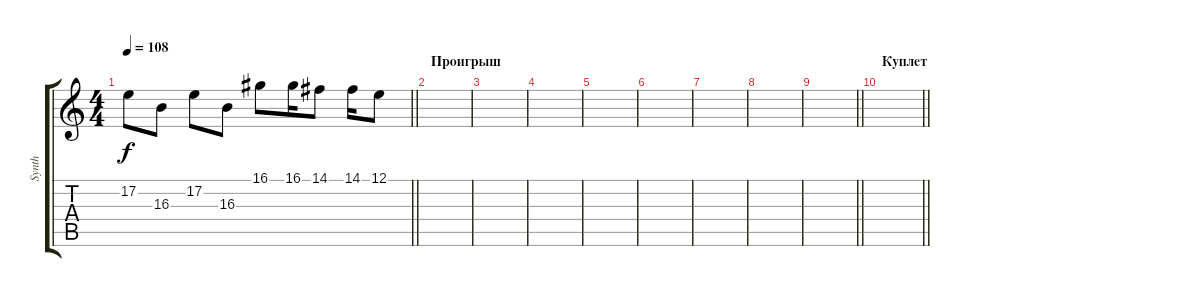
\track ("Synth" "Synth") {instrument lead1square}
\staff {score tabs}
\tuning (E4 B3 G3 D3 A2 E2) {hide}
\ts (4 4)
\tempo 108
\clef g2
\barLineRight lightlight
\ks c
17.2.8{dy f} 16.3.8 17.2.8 16.3.8 16.1.8 16.1.16 14.1.8 14.1.16 12.1.8 |
\section ("" "Проигрыш")
|
|
|
|
|
|
|
\barLineRight lightlight
|
\section ("" "Куплет")
\barLineRight lightlight
